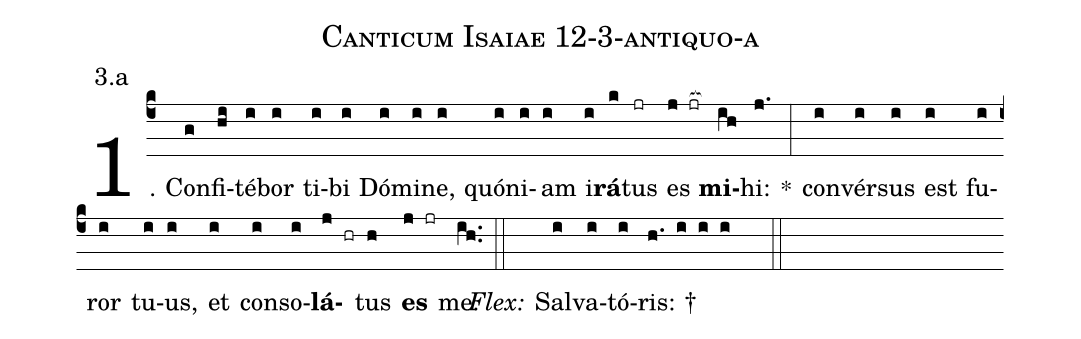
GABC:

name: Canticum Isaiae 12-3-antiquo-a;
annotation: 3.a;
%%
(c4)1. Con(g)fi(hi)té(i)bor(i) ti(i)bi(i) Dó(i)mi(i)ne,(i) quón(i)i(i)am(i) i(i)<b>rá</b>(k)tus(jr) es(j jr[ocb:1{]) <b>mi</b>(ih[ocb:0}])hi:(j.) *(:) con(i)vér(i)sus(i) est(i) fu(i)ror(i) tu(i)us,(i) et(i) con(i)so(i)<b>lá</b>(j hr)tus(h) <b>es</b>(j jr) me.(ih..) (::)
<i>Flex:</i>()  Sal(i)va(i)tó(i)ris: †(h. i i i  ::)
